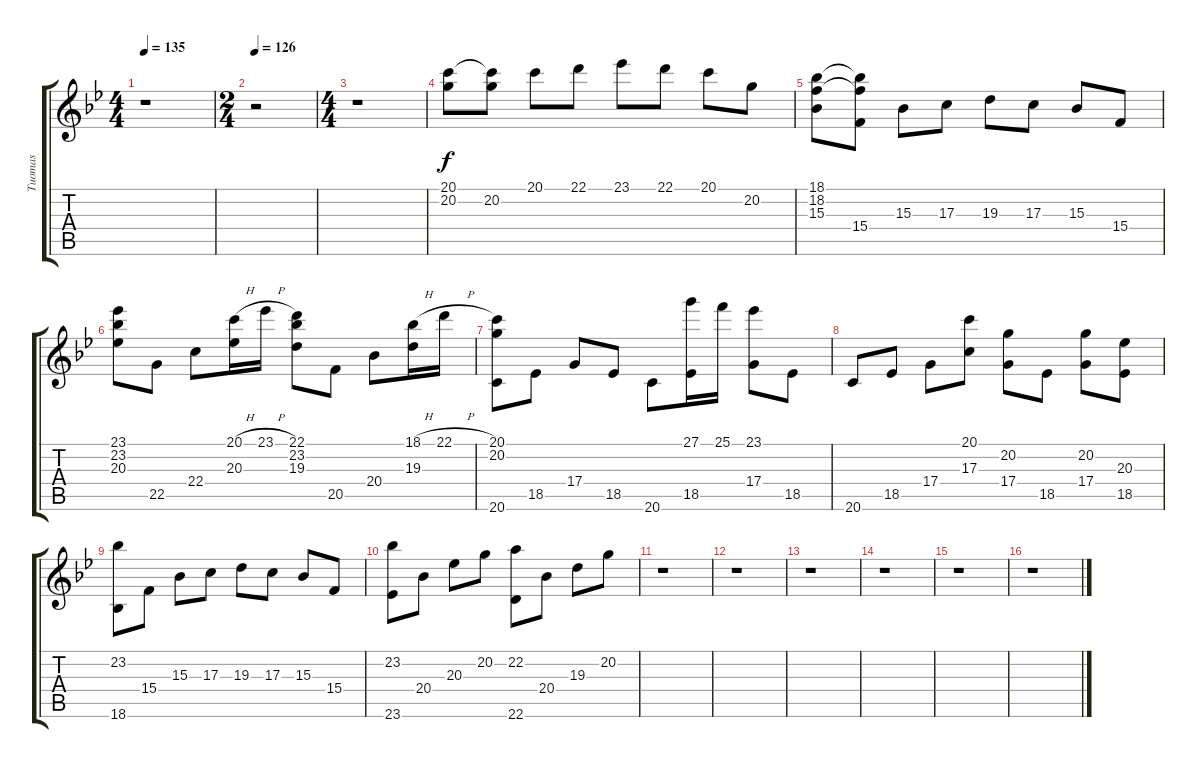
\track ("Tuomas" "Tuomas") {instrument brightacousticpiano}
\staff {score tabs}
\tuning (E4 B3 G3 D3 A2 E2) {hide}
\ts (4 4)
\tempo 135
\clef g2
\ks gminor
r.1{dy f} |
\ts (2 4)
\tempo 126
r.2 |
\ts (4 4)
r.1 |
(20.1 20.2).8 (20.1{t} 20.2).8 20.1.8 22.1.8 23.1.8 22.1.8 20.1.8 20.2.8 |
(18.1 18.2 15.3).8 (18.1{t} 18.2{t} 15.4).8 15.3.8 17.3.8 19.3.8 17.3.8 15.3.8 15.4.8 |
(23.1 23.2 20.3).8 22.5.8 22.4.8 (20.1{h} 20.3).16 23.1{h}.16 (22.1 23.2 19.3).8 20.5.8 20.4.8 (18.1{h} 19.3).16 22.1{h}.16 |
(20.1 20.2 20.6).8 18.5.8 17.4.8 18.5.8 20.6.8 (27.1 18.5).16 25.1.16 (23.1 17.4).8 18.5.8 |
20.6.8 18.5.8 17.4.8 (20.1 17.3).8 (20.2 17.4).8 18.5.8 (20.2 17.4).8 (20.3 18.5).8 |
(23.2 18.6).8 15.4.8 15.3.8 17.3.8 19.3.8 17.3.8 15.3.8 15.4.8 |
(23.2 23.6).8{volume 8 instrument brightacousticpiano} 20.4.8 20.3.8 20.2.8 (22.2 22.6).8{volume 6 instrument brightacousticpiano} 20.4.8 19.3.8 20.2.8 |
r.1 |
r.1 |
r.1 |
r.1 |
r.1 |
r.1
